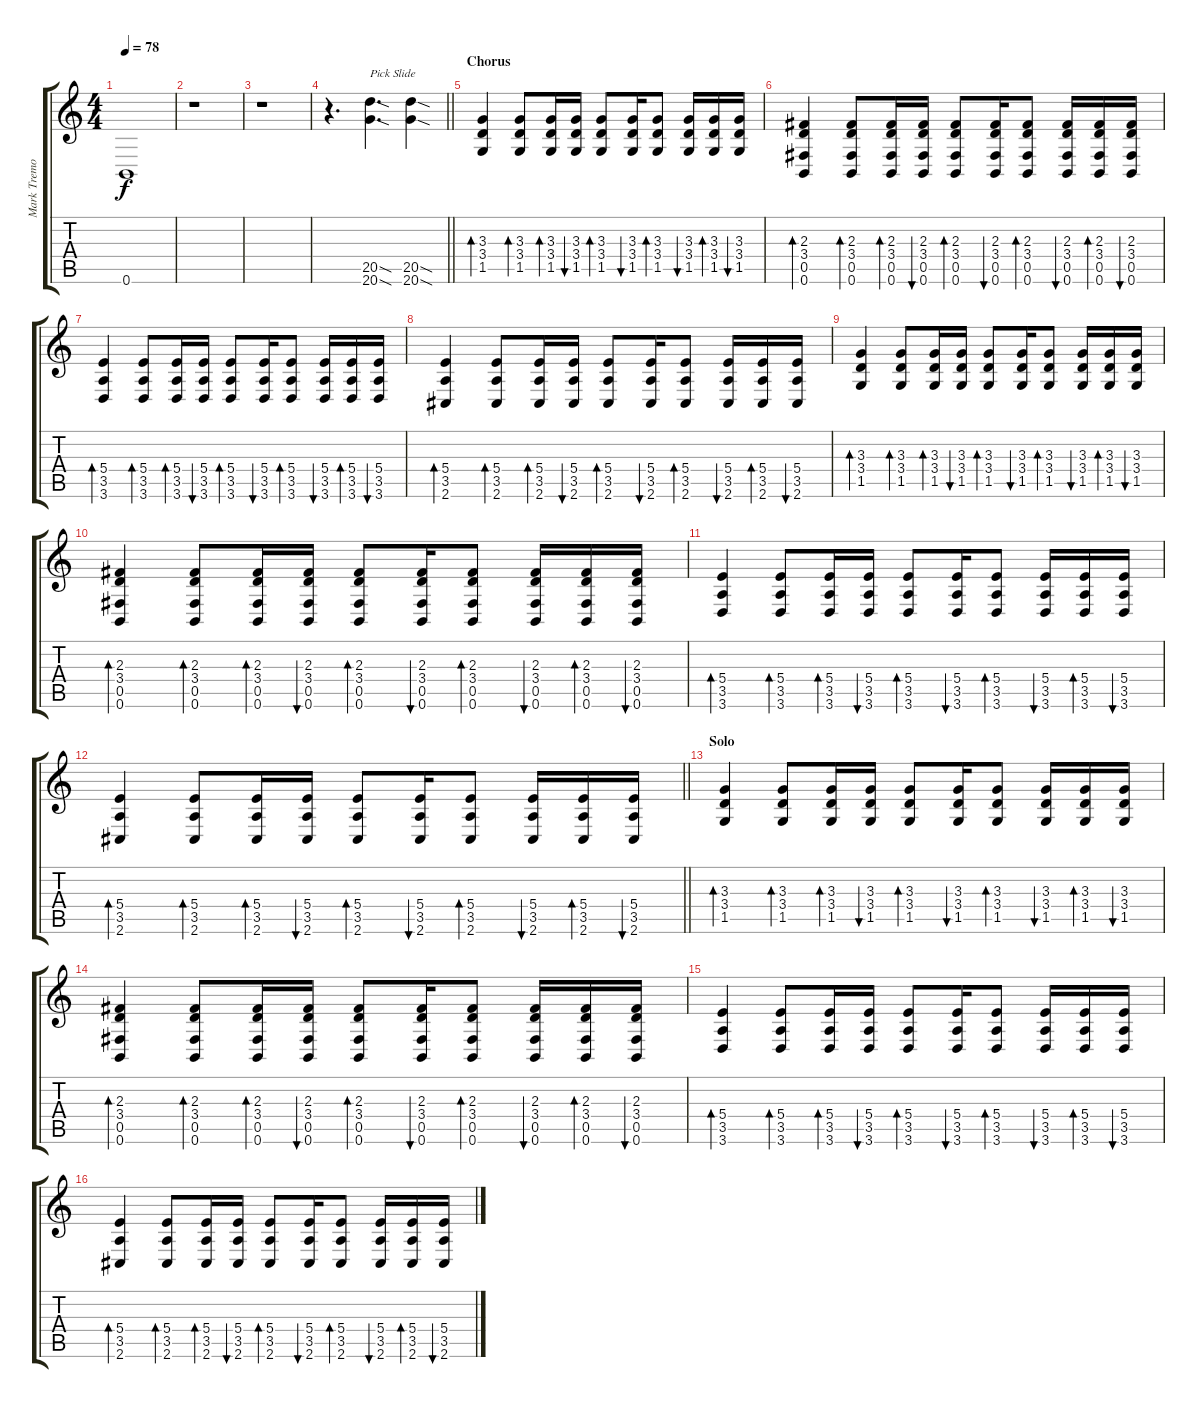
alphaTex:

\track ("Mark Tremonti (Rhythm Guitar)" "Mark Tremo") {instrument distortionguitar}
\staff {score tabs}
\tuning (Db4 Ab3 E3 B2 Gb2 B1) {hide}
\ts (4 4)
\tempo 78
\clef g2
\ks c
0.6.1{dy f volume 0} |
r.1 |
r.1 |
\barLineRight lightlight
r.4{d} (20.5{sod} 20.6{sod}).4{d txt "Pick Slide" volume 13} (20.5{sod} 20.6{sod}).4 |
\section ("" "Chorus")
(3.3 3.4 1.5).4{bd 60} (3.3 3.4 1.5).8{bd 60} (3.3 3.4 1.5).16{bd 60} (3.3 3.4 1.5).16{bu 60} (3.3 3.4 1.5).8{bd 60} (3.3 3.4 1.5).16{bu 60} (3.3 3.4 1.5).8{bd 60} (3.3 3.4 1.5).16{bu 60} (3.3 3.4 1.5).16{bd 60} (3.3 3.4 1.5).16{bu 60} |
(2.3 3.4 0.5 0.6).4{bd 60} (2.3 3.4 0.5 0.6).8{bd 30} (2.3 3.4 0.5 0.6).16{bd 60} (2.3 3.4 0.5 0.6).16{bu 60} (2.3 3.4 0.5 0.6).8{bd 60} (2.3 3.4 0.5 0.6).16{bu 60} (2.3 3.4 0.5 0.6).8{bd 60} (2.3 3.4 0.5 0.6).16{bu 60} (2.3 3.4 0.5 0.6).16{bd 60} (2.3 3.4 0.5 0.6).16{bu 60} |
(5.4 3.5 3.6).4{bd 60} (5.4 3.5 3.6).8{bd 30} (5.4 3.5 3.6).16{bd 60} (5.4 3.5 3.6).16{bu 60} (5.4 3.5 3.6).8{bd 60} (5.4 3.5 3.6).16{bu 60} (5.4 3.5 3.6).8{bd 60} (5.4 3.5 3.6).16{bu 60} (5.4 3.5 3.6).16{bd 60} (5.4 3.5 3.6).16{bu 60} |
(5.4 3.5 2.6).4{bd 60} (5.4 3.5 2.6).8{bd 60} (5.4 3.5 2.6).16{bd 60} (5.4 3.5 2.6).16{bu 60} (5.4 3.5 2.6).8{bd 60} (5.4 3.5 2.6).16{bu 60} (5.4 3.5 2.6).8{bd 60} (5.4 3.5 2.6).16{bu 60} (5.4 3.5 2.6).16{bd 60} (5.4 3.5 2.6).16{bu 60} |
(3.3 3.4 1.5).4{bd 60} (3.3 3.4 1.5).8{bd 60} (3.3 3.4 1.5).16{bd 60} (3.3 3.4 1.5).16{bu 60} (3.3 3.4 1.5).8{bd 60} (3.3 3.4 1.5).16{bu 60} (3.3 3.4 1.5).8{bd 60} (3.3 3.4 1.5).16{bu 60} (3.3 3.4 1.5).16{bd 60} (3.3 3.4 1.5).16{bu 60} |
(2.3 3.4 0.5 0.6).4{bd 60} (2.3 3.4 0.5 0.6).8{bd 30} (2.3 3.4 0.5 0.6).16{bd 60} (2.3 3.4 0.5 0.6).16{bu 60} (2.3 3.4 0.5 0.6).8{bd 60} (2.3 3.4 0.5 0.6).16{bu 60} (2.3 3.4 0.5 0.6).8{bd 60} (2.3 3.4 0.5 0.6).16{bu 60} (2.3 3.4 0.5 0.6).16{bd 60} (2.3 3.4 0.5 0.6).16{bu 60} |
(5.4 3.5 3.6).4{bd 60} (5.4 3.5 3.6).8{bd 30} (5.4 3.5 3.6).16{bd 60} (5.4 3.5 3.6).16{bu 60} (5.4 3.5 3.6).8{bd 60} (5.4 3.5 3.6).16{bu 60} (5.4 3.5 3.6).8{bd 60} (5.4 3.5 3.6).16{bu 60} (5.4 3.5 3.6).16{bd 60} (5.4 3.5 3.6).16{bu 60} |
\barLineRight lightlight
(5.4 3.5 2.6).4{bd 60} (5.4 3.5 2.6).8{bd 60} (5.4 3.5 2.6).16{bd 60} (5.4 3.5 2.6).16{bu 60} (5.4 3.5 2.6).8{bd 60} (5.4 3.5 2.6).16{bu 60} (5.4 3.5 2.6).8{bd 60} (5.4 3.5 2.6).16{bu 60} (5.4 3.5 2.6).16{bd 60} (5.4 3.5 2.6).16{bu 60} |
\section ("" "Solo")
(3.3 3.4 1.5).4{bd 60} (3.3 3.4 1.5).8{bd 60} (3.3 3.4 1.5).16{bd 60} (3.3 3.4 1.5).16{bu 60} (3.3 3.4 1.5).8{bd 60} (3.3 3.4 1.5).16{bu 60} (3.3 3.4 1.5).8{bd 60} (3.3 3.4 1.5).16{bu 60} (3.3 3.4 1.5).16{bd 60} (3.3 3.4 1.5).16{bu 60} |
(2.3 3.4 0.5 0.6).4{bd 60} (2.3 3.4 0.5 0.6).8{bd 30} (2.3 3.4 0.5 0.6).16{bd 60} (2.3 3.4 0.5 0.6).16{bu 60} (2.3 3.4 0.5 0.6).8{bd 60} (2.3 3.4 0.5 0.6).16{bu 60} (2.3 3.4 0.5 0.6).8{bd 60} (2.3 3.4 0.5 0.6).16{bu 60} (2.3 3.4 0.5 0.6).16{bd 60} (2.3 3.4 0.5 0.6).16{bu 60} |
(5.4 3.5 3.6).4{bd 60} (5.4 3.5 3.6).8{bd 30} (5.4 3.5 3.6).16{bd 60} (5.4 3.5 3.6).16{bu 60} (5.4 3.5 3.6).8{bd 60} (5.4 3.5 3.6).16{bu 60} (5.4 3.5 3.6).8{bd 60} (5.4 3.5 3.6).16{bu 60} (5.4 3.5 3.6).16{bd 60} (5.4 3.5 3.6).16{bu 60} |
(5.4 3.5 2.6).4{bd 60} (5.4 3.5 2.6).8{bd 60} (5.4 3.5 2.6).16{bd 60} (5.4 3.5 2.6).16{bu 60} (5.4 3.5 2.6).8{bd 60} (5.4 3.5 2.6).16{bu 60} (5.4 3.5 2.6).8{bd 60} (5.4 3.5 2.6).16{bu 60} (5.4 3.5 2.6).16{bd 60} (5.4 3.5 2.6).16{bu 60}
